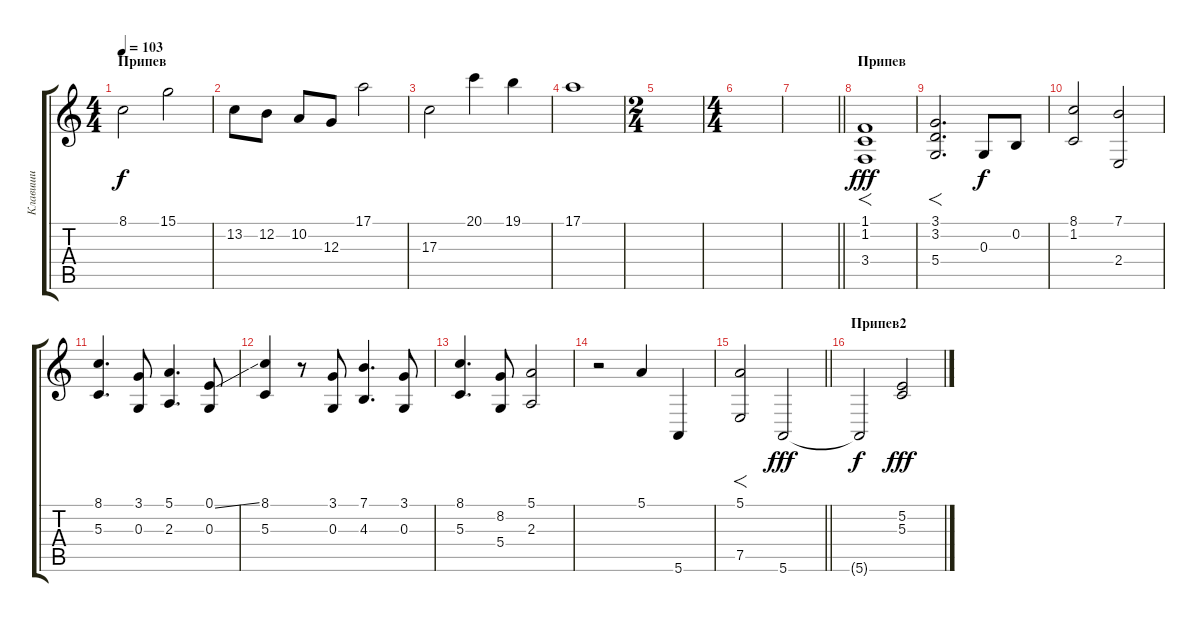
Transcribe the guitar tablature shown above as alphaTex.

\track ("Клавиши" "Клавиши") {instrument electricgrandpiano}
\staff {score tabs}
\tuning (E4 B3 G3 D3 A2 E2) {hide}
\ts (4 4)
\section ("" "Припев")
\tempo 103
\clef g2
\ks c
8.1.2{dy f} 15.1.2 |
13.2.8 12.2.8 10.2.8 12.3.8 17.1.2 |
17.3.2 20.1.4 19.1.4 |
17.1.1 |
\ts (2 4)
|
\ts (4 4)
|
\barLineRight lightlight
|
\section ("" "Припев")
(1.1 1.2 3.4).1{f dy fff volume 16 instrument brasssection} |
(3.1 3.2 5.4).2{f d} 0.3.8{dy f volume 10 instrument synthstrings2} 0.2.8 |
(8.1 1.2).2 (7.1 2.4).2 |
(8.1 5.3).4{d} (3.1 0.3).8 (5.1 2.3).4{d} (0.1{ss} 0.3).8 |
(8.1 5.3).4 r.8 (3.1 0.3).8 (7.1 4.3).4{d} (3.1 0.3).8 |
(8.1 5.3).4{d} (8.2 5.4).8 (5.1 2.3).2 |
r.2{volume 11 instrument brasssection} 5.1.4 5.6.4 |
\barLineRight lightlight
(5.1 7.5).2{f} 5.6.2{dy fff} |
\section ("" "Припев2")
5.6{t}.2{dy f} (5.2 5.3).2{dy fff instrument synthbrass2}
